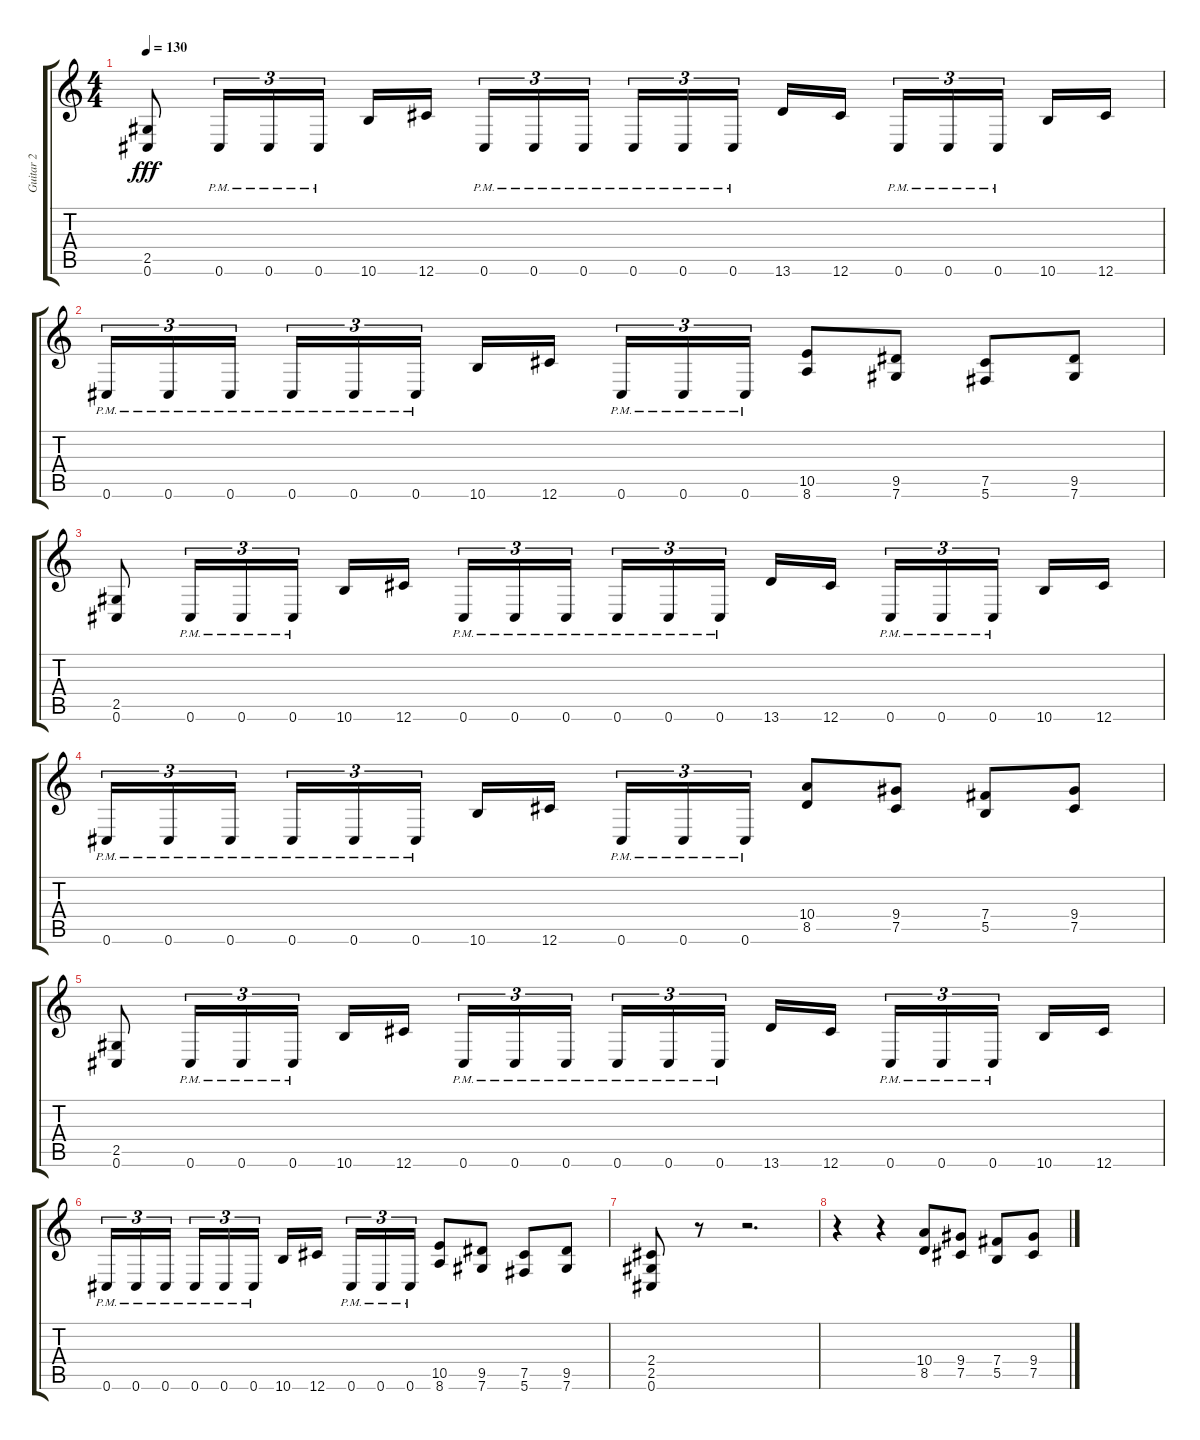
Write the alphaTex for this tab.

\track ("Guitar 2" "Guitar 2") {instrument overdrivenguitar}
\staff {score tabs}
\tuning (Db4 Ab3 E3 B2 Gb2 Db2) {hide}
\ts (4 4)
\tempo 130
\clef g2
\ks c
(2.5 0.6).8{dy fff} 0.6{pm}.16{tu (3 2)} 0.6{pm}.16{tu (3 2)} 0.6{pm}.16{tu (3 2)} 10.6.16 12.6.16{beam splitsecondary} 0.6{pm}.16{tu (3 2)} 0.6{pm}.16{tu (3 2)} 0.6{pm}.16{tu (3 2)} 0.6{pm}.16{tu (3 2)} 0.6{pm}.16{tu (3 2)} 0.6{pm}.16{tu (3 2) beam splitsecondary} 13.6.16 12.6.16 0.6{pm}.16{tu (3 2)} 0.6{pm}.16{tu (3 2)} 0.6{pm}.16{tu (3 2) beam splitsecondary} 10.6.16 12.6.16 |
0.6{pm}.16{tu (3 2)} 0.6{pm}.16{tu (3 2)} 0.6{pm}.16{tu (3 2) beam splitsecondary} 0.6{pm}.16{tu (3 2)} 0.6{pm}.16{tu (3 2)} 0.6{pm}.16{tu (3 2)} 10.6.16 12.6.16{beam splitsecondary} 0.6{pm}.16{tu (3 2)} 0.6{pm}.16{tu (3 2)} 0.6{pm}.16{tu (3 2)} (10.5 8.6).8 (9.5 7.6).8 (7.5 5.6).8 (9.5 7.6).8 |
(2.5 0.6).8 0.6{pm}.16{tu (3 2)} 0.6{pm}.16{tu (3 2)} 0.6{pm}.16{tu (3 2)} 10.6.16 12.6.16{beam splitsecondary} 0.6{pm}.16{tu (3 2)} 0.6{pm}.16{tu (3 2)} 0.6{pm}.16{tu (3 2)} 0.6{pm}.16{tu (3 2)} 0.6{pm}.16{tu (3 2)} 0.6{pm}.16{tu (3 2) beam splitsecondary} 13.6.16 12.6.16 0.6{pm}.16{tu (3 2)} 0.6{pm}.16{tu (3 2)} 0.6{pm}.16{tu (3 2) beam splitsecondary} 10.6.16 12.6.16 |
0.6{pm}.16{tu (3 2)} 0.6{pm}.16{tu (3 2)} 0.6{pm}.16{tu (3 2) beam splitsecondary} 0.6{pm}.16{tu (3 2)} 0.6{pm}.16{tu (3 2)} 0.6{pm}.16{tu (3 2)} 10.6.16 12.6.16{beam splitsecondary} 0.6{pm}.16{tu (3 2)} 0.6{pm}.16{tu (3 2)} 0.6{pm}.16{tu (3 2)} (10.4 8.5).8 (9.4 7.5).8 (7.4 5.5).8 (9.4 7.5).8 |
(2.5 0.6).8 0.6{pm}.16{tu (3 2)} 0.6{pm}.16{tu (3 2)} 0.6{pm}.16{tu (3 2)} 10.6.16 12.6.16{beam splitsecondary} 0.6{pm}.16{tu (3 2)} 0.6{pm}.16{tu (3 2)} 0.6{pm}.16{tu (3 2)} 0.6{pm}.16{tu (3 2)} 0.6{pm}.16{tu (3 2)} 0.6{pm}.16{tu (3 2) beam splitsecondary} 13.6.16 12.6.16 0.6{pm}.16{tu (3 2)} 0.6{pm}.16{tu (3 2)} 0.6{pm}.16{tu (3 2) beam splitsecondary} 10.6.16 12.6.16 |
0.6{pm}.16{tu (3 2)} 0.6{pm}.16{tu (3 2)} 0.6{pm}.16{tu (3 2) beam splitsecondary} 0.6{pm}.16{tu (3 2)} 0.6{pm}.16{tu (3 2)} 0.6{pm}.16{tu (3 2)} 10.6.16 12.6.16{beam splitsecondary} 0.6{pm}.16{tu (3 2)} 0.6{pm}.16{tu (3 2)} 0.6{pm}.16{tu (3 2)} (10.5 8.6).8 (9.5 7.6).8 (7.5 5.6).8 (9.5 7.6).8 |
(2.4 2.5 0.6).8 r.8 r.2{d} |
r.4 r.4 (10.4 8.5).8 (9.4 7.5).8 (7.4 5.5).8 (9.4 7.5).8
